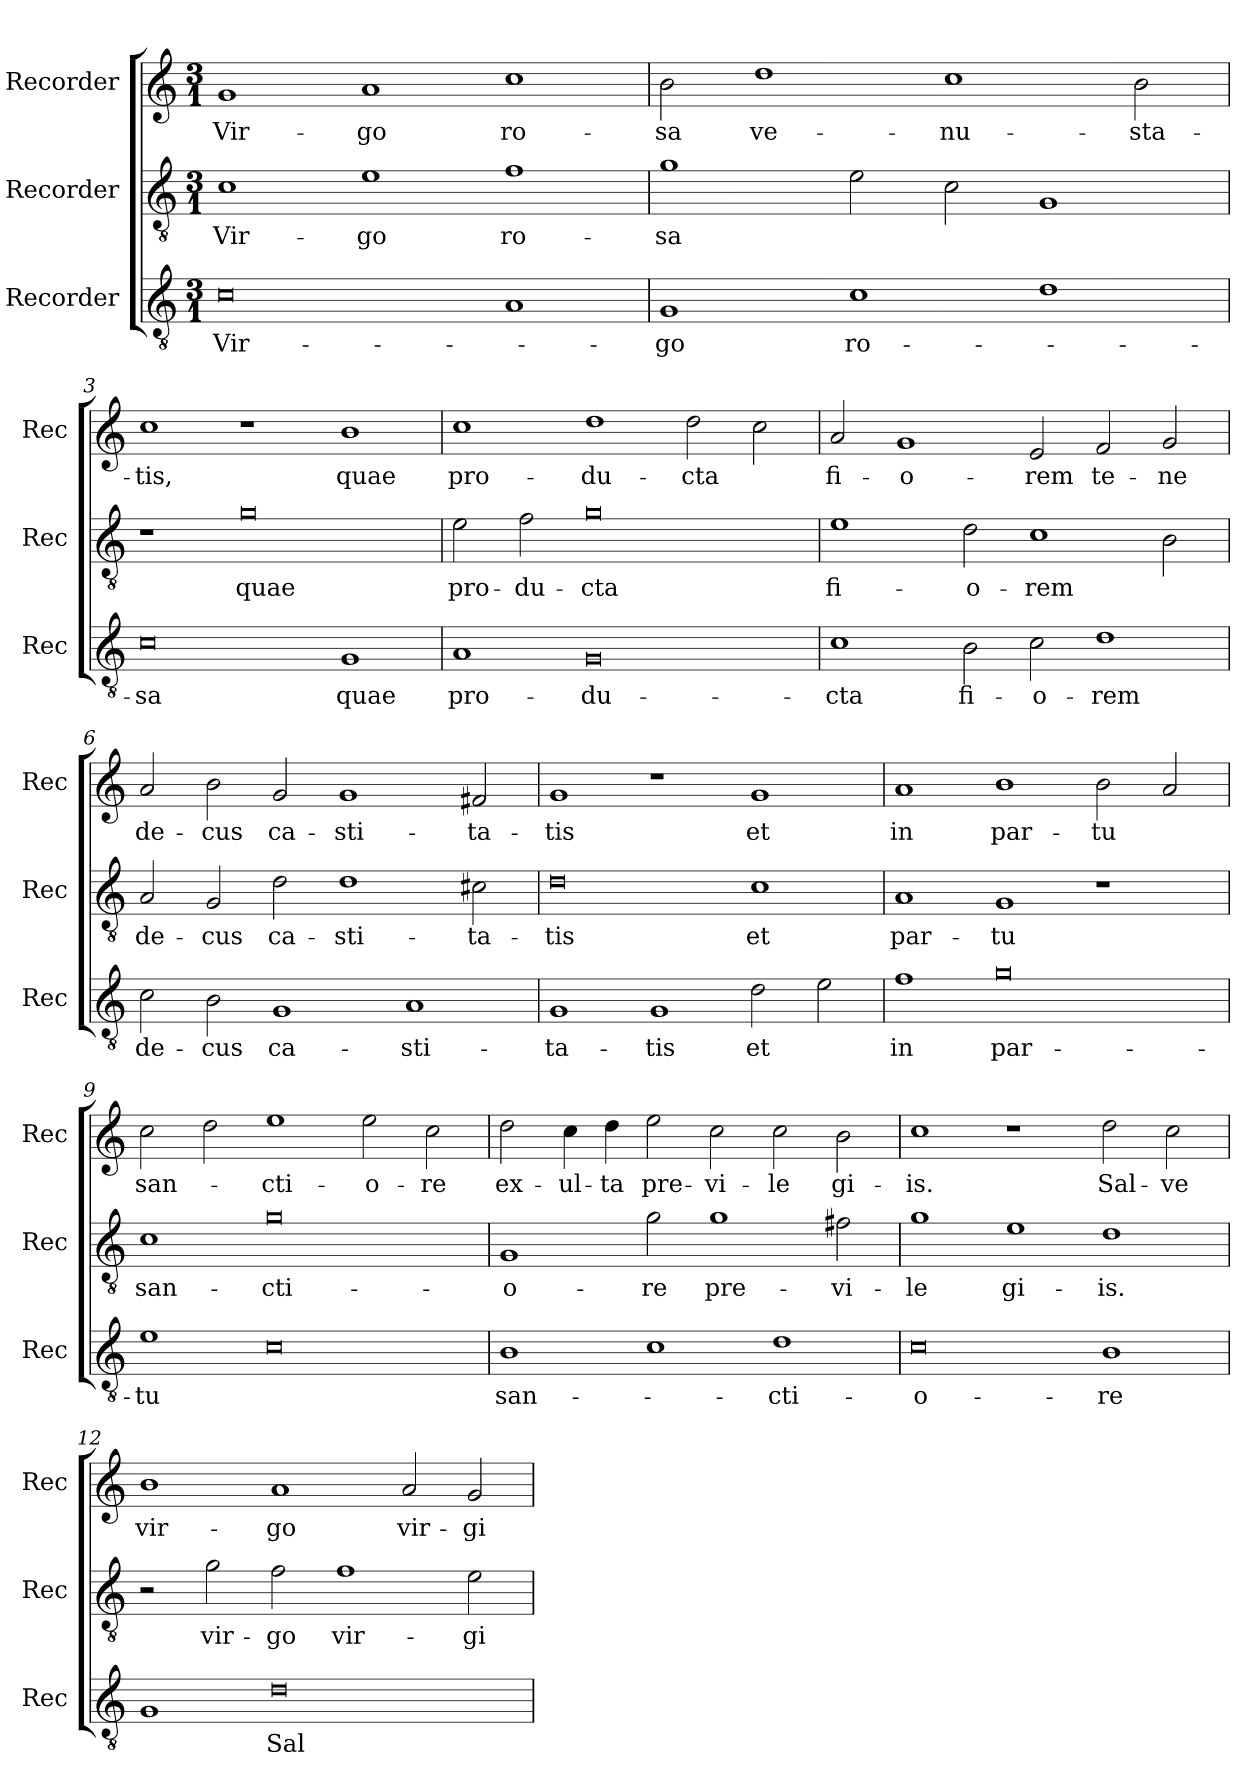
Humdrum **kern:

**kern	**text	**kern	**text	**kern	**text
*part3	*part3	*part2	*part2	*part1	*part1
*staff3	*staff3	*staff2	*staff2	*staff1	*staff1
*I"Recorder	*	*I"Recorder	*	*I"Recorder	*
*I'Rec	*	*I'Rec	*	*I'Rec	*
*clefGv2	*	*clefGv2	*	*clefG2	*
*M3/1	*	*M3/1	*	*M3/1	*
=1	=1	=1	=1	=1	=1
!	!LO:LY:b	!	!LO:LY:b	!	!LO:LY:b
0c	Vir-	1c	Vir-	1g	Vir-
!	!	!	!LO:LY:b	!	!LO:LY:b
.	.	1e	-go	1a	-go
!	!	!	!LO:LY:b	!	!LO:LY:b
1A	.	1f	ro-	1cc	ro-
=2	=2	=2	=2	=2	=2
!	!LO:LY:b	!	!LO:LY:b	!	!LO:LY:b
1G	-go	1g	-sa	2b\	-sa
!	!	!	!	!	!LO:LY:b
.	.	.	.	1dd	ve-
!	!LO:LY:b	!	!	!	!
1c	ro-	2e\	.	.	.
!	!	!	!	!	!LO:LY:b
.	.	2c\	.	1cc	-nu-
1d	.	1G	.	.	.
!	!	!	!	!	!LO:LY:b
.	.	.	.	2b\	-sta-
=3	=3	=3	=3	=3	=3
!	!LO:LY:b	!	!	!	!LO:LY:b
0c	-sa	1r	.	1cc	-tis,
!	!	!	!LO:LY:b	!	!
.	.	0g	quae	1r	.
!	!LO:LY:b	!	!	!	!LO:LY:b
1G	quae	.	.	1b	quae
=4	=4	=4	=4	=4	=4
!	!LO:LY:b	!	!LO:LY:b	!	!LO:LY:b
1A	pro-	2e\	pro-	1cc	pro-
!	!	!	!LO:LY:b	!	!
.	.	2f\	-du-	.	.
!	!LO:LY:b	!	!LO:LY:b	!	!LO:LY:b
0G	-du-	0g	-cta	1dd	-du-
!	!	!	!	!	!LO:LY:b
.	.	.	.	2dd\	-cta
.	.	.	.	2cc\	.
!!LO:LB:g=z
=5	=5	=5	=5	=5	=5
!	!LO:LY:b	!	!LO:LY:b	!	!LO:LY:b
1c	-cta	1e	fi-	2a/	fi-
!	!	!	!	!	!LO:LY:b
.	.	.	.	1g	-o-
!	!LO:LY:b	!	!LO:LY:b	!	!
2B\	fi-	2d\	-o-	.	.
!	!LO:LY:b	!	!LO:LY:b	!	!LO:LY:b
2c\	-o-	1c	-rem	2e/	-rem
!	!LO:LY:b	!	!	!	!LO:LY:b
1d	-rem	.	.	2f/	te-
!	!	!	!	!	!LO:LY:b
.	.	2B\	.	2g/	-ne
!!LO:LB:g=z
=6	=6	=6	=6	=6	=6
!	!LO:LY:b	!	!LO:LY:b	!	!LO:LY:b
2c\	de-	2A/	de-	2a/	de-
!	!LO:LY:b	!	!LO:LY:b	!	!LO:LY:b
2B\	-cus	2G/	-cus	2b\	-cus
!	!LO:LY:b	!	!LO:LY:b	!	!LO:LY:b
1G	ca-	2d\	ca-	2g/	ca-
!	!	!	!LO:LY:b	!	!LO:LY:b
.	.	1d	-sti-	1g	-sti-
!	!LO:LY:b	!	!	!	!
1A	-sti-	.	.	.	.
!	!	!	!LO:LY:b	!	!LO:LY:b
.	.	2c#X\	-ta-	2f#X/	-ta-
=7	=7	=7	=7	=7	=7
!	!LO:LY:b	!	!LO:LY:b	!	!LO:LY:b
1G	-ta-	0d	-tis	1g	-tis
!	!LO:LY:b	!	!	!	!
1G	-tis	.	.	1r	.
!	!LO:LY:b	!	!LO:LY:b	!	!LO:LY:b
2d\	et	1c	et	1g	et
2e\	.	.	.	.	.
=8	=8	=8	=8	=8	=8
!	!LO:LY:b	!	!LO:LY:b	!	!LO:LY:b
1f	in	1A	par-	1a	in
!	!LO:LY:b	!	!LO:LY:b	!	!LO:LY:b
0g	par-	1G	-tu	1b	par-
!	!	!	!	!	!LO:LY:b
.	.	1r	.	2b\	-tu
.	.	.	.	2a/	.
=9	=9	=9	=9	=9	=9
!	!LO:LY:b	!	!LO:LY:b	!	!LO:LY:b
1e	-tu	1c	san-	2cc\	san-
.	.	.	.	2dd\	.
!	!	!	!LO:LY:b	!	!LO:LY:b
0c	.	0g	-cti-	1ee	-cti-
!	!	!	!	!	!LO:LY:b
.	.	.	.	2ee\	-o-
!	!	!	!	!	!LO:LY:b
.	.	.	.	2cc\	-re
!!LO:LB:g=z
=10	=10	=10	=10	=10	=10
!	!LO:LY:b	!	!LO:LY:b	!	!LO:LY:b
1B	san-	1G	-o-	2dd\	ex-
!	!	!	!	!	!LO:LY:b
.	.	.	.	4cc\	-ul-
!	!	!	!	!	!LO:LY:b
.	.	.	.	4dd\	-ta
!	!	!	!LO:LY:b	!	!LO:LY:b
1c	.	2g\	-re	2ee\	pre-
!	!	!	!LO:LY:b	!	!LO:LY:b
.	.	1g	pre-	2cc\	-vi-
!	!LO:LY:b	!	!	!	!LO:LY:b
1d	-cti-	.	.	2cc\	-le
!	!	!	!LO:LY:b	!	!LO:LY:b
.	.	2f#X\	-vi-	2b\	gi-
=11	=11	=11	=11	=11	=11
!	!LO:LY:b	!	!LO:LY:b	!	!LO:LY:b
0c	-o-	1g	-le	1cc	-is.
!	!	!	!LO:LY:b	!	!
.	.	1e	gi-	1r	.
!	!LO:LY:b	!	!LO:LY:b	!	!LO:LY:b
1B	-re	1d	-is.	2dd\	Sal-
!	!	!	!	!	!LO:LY:b
.	.	.	.	2cc\	-ve
=12	=12	=12	=12	=12	=12
!	!	!	!	!	!LO:LY:b
1G	.	2r	.	1b	vir-
!	!	!	!LO:LY:b	!	!
.	.	2g\	vir-	.	.
!	!LO:LY:b	!	!LO:LY:b	!	!LO:LY:b
0d	Sal-	2f\	-go	1a	-go
!	!	!	!LO:LY:b	!	!
.	.	1f	vir-	.	.
!	!	!	!	!	!LO:LY:b
.	.	.	.	2a/	vir-
!	!	!	!LO:LY:b	!	!LO:LY:b
.	.	2e\	-gi-	2g/	-gi-
=	=	=	=	=	=
*-	*-	*-	*-	*-	*-
